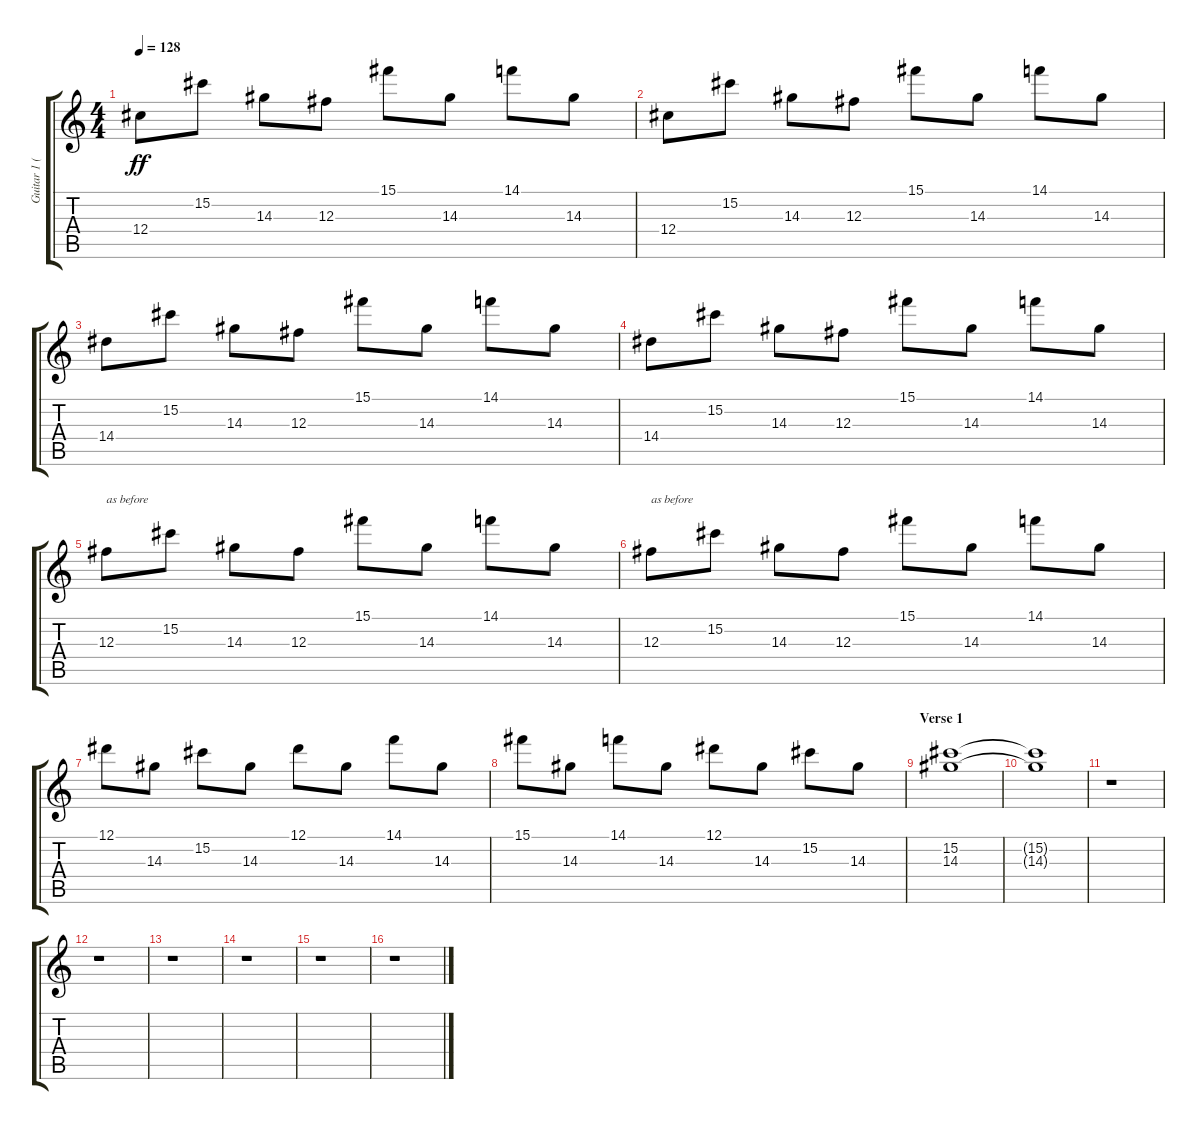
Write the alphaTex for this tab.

\track ("Guitar 1 (Slash)" "Guitar 1 (") {instrument distortionguitar}
\staff {score tabs}
\tuning (Eb4 Bb3 Gb3 Db3 Ab2 Eb2) {hide}
\ts (4 4)
\tempo 128
\clef g2
\ks c
12.4.8{dy ff} 15.2.8 14.3.8 12.3.8 15.1.8 14.3.8 14.1.8 14.3.8 |
12.4.8 15.2.8 14.3.8 12.3.8 15.1.8 14.3.8 14.1.8 14.3.8 |
14.4.8 15.2.8 14.3.8 12.3.8 15.1.8 14.3.8 14.1.8 14.3.8 |
14.4.8 15.2.8 14.3.8 12.3.8 15.1.8 14.3.8 14.1.8 14.3.8 |
12.3.8{txt "as before"} 15.2.8 14.3.8 12.3.8 15.1.8 14.3.8 14.1.8 14.3.8 |
12.3.8{txt "as before"} 15.2.8 14.3.8 12.3.8 15.1.8 14.3.8 14.1.8 14.3.8 |
12.1.8 14.3.8 15.2.8 14.3.8 12.1.8 14.3.8 14.1.8 14.3.8 |
15.1.8 14.3.8 14.1.8 14.3.8 12.1.8 14.3.8 15.2.8 14.3.8 |
\section ("" "Verse 1")
(15.2 14.3).1 |
(15.2{t} 14.3{t}).1 |
r.1 |
r.1 |
r.1 |
r.1 |
r.1 |
r.1
